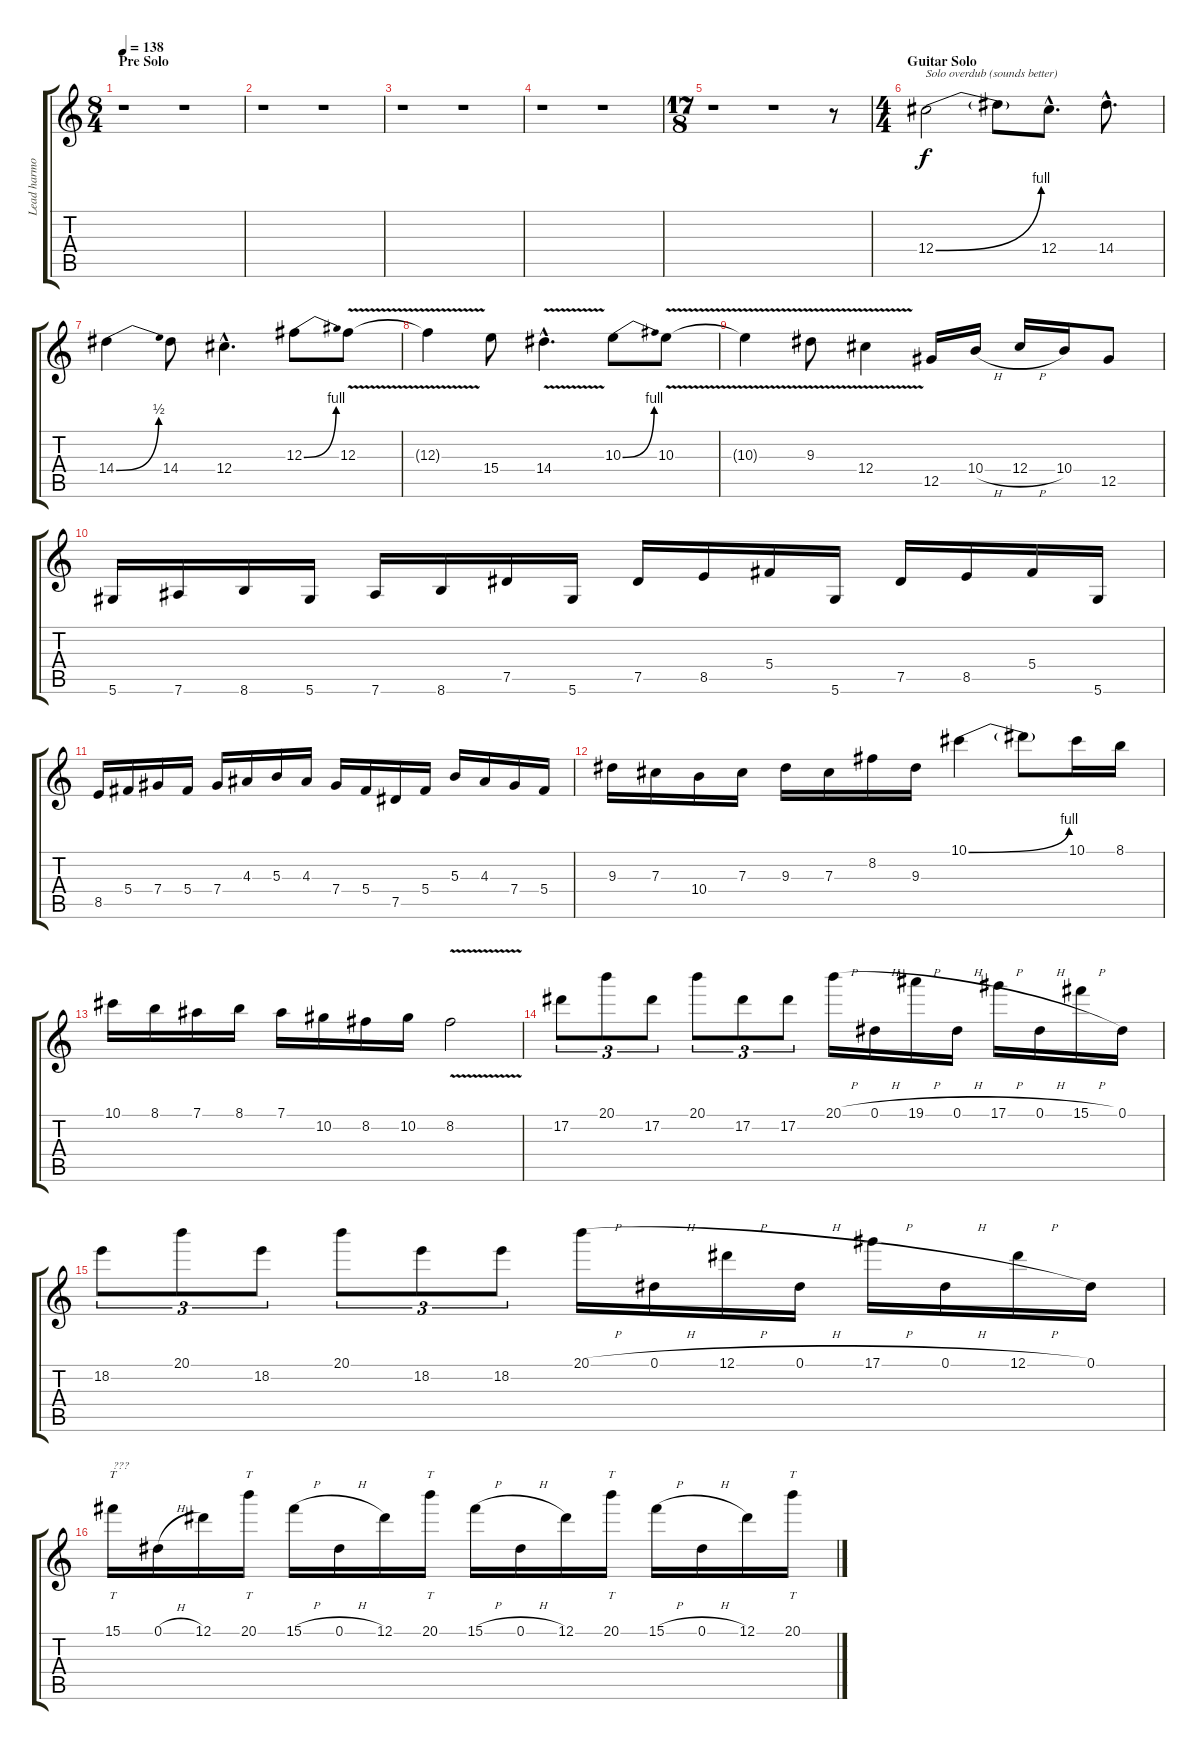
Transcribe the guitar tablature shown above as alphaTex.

\track ("Lead harmony" "Lead harmo") {instrument overdrivenguitar}
\staff {score tabs}
\tuning (Eb4 Bb3 Gb3 Db3 Ab2 Eb2) {hide}
\ts (8 4)
\section ("" "Pre Solo")
\tempo 138
\clef g2
\ks c
r.1{dy f} r.1 |
r.1 r.1 |
r.1 r.1 |
r.1 r.1 |
\ts (17 8)
r.1 r.1 r.8 |
\ts (4 4)
\section ("" "Guitar Solo")
12.4{be (bend 0 0 60 4)}.2{txt "Solo overdub (sounds better)"} 12.4{t}.8 12.4{hac}.8{d} 14.4{hac}.8{d} |
14.4{be (bend 0 0 60 2)}.4 14.4.8 12.4{hac}.4{d} 12.3{be (bend 0 0 60 4)}.8 12.3{v}.8 |
12.3{t}.4 15.4.8 14.4{v hac}.4{d} 10.3{be (bend 0 0 60 4)}.8 10.3{v}.8 |
10.3{t}.4 9.3{v}.8 12.4{v}.4 12.5.16 10.4{h}.16 12.4{h}.16 10.4.16 12.5.8 |
5.6.16 7.6.16 8.6.16 5.6.16 7.6.16 8.6.16 7.5.16 5.6.16 7.5.16 8.5.16 5.4.16 5.6.16 7.5.16 8.5.16 5.4.16 5.6.16 |
8.5.16 5.4.16 7.4.16 5.4.16 7.4.16 4.3.16 5.3.16 4.3.16 7.4.16 5.4.16 7.5.16 5.4.16 5.3.16 4.3.16 7.4.16 5.4.16 |
9.3.16 7.3.16 10.4.16 7.3.16 9.3.16 7.3.16 8.2.16 9.3.16 10.1{be (bend 0 0 60 4)}.4 10.1{t}.8 10.1.16 8.1.16 |
10.1.16 8.1.16 7.1.16 8.1.16 7.1.16 10.2.16 8.2.16 10.2.16 8.2{v}.2 |
17.2.8{tu (3 2)} 20.1.8{tu (3 2)} 17.2.8{tu (3 2)} 20.1.8{tu (3 2)} 17.2.8{tu (3 2)} 17.2.8{tu (3 2)} 20.1{h}.16 0.1{h}.16 19.1{h}.16 0.1{h}.16 17.1{h}.16 0.1{h}.16 15.1{h}.16 0.1.16 |
18.2.8{tu (3 2)} 20.1.8{tu (3 2)} 18.2.8{tu (3 2)} 20.1.8{tu (3 2)} 18.2.8{tu (3 2)} 18.2.8{tu (3 2)} 20.1{h}.16 0.1{h}.16 12.1{h}.16 0.1{h}.16 17.1{h}.16 0.1{h}.16 12.1{h}.16 0.1.16 |
15.1.16{tt txt "???"} 0.1{h}.16 12.1.16 20.1.16{tt} 15.1{h}.16 0.1{h}.16 12.1.16 20.1.16{tt} 15.1{h}.16 0.1{h}.16 12.1.16 20.1.16{tt} 15.1{h}.16 0.1{h}.16 12.1.16 20.1.16{tt}
